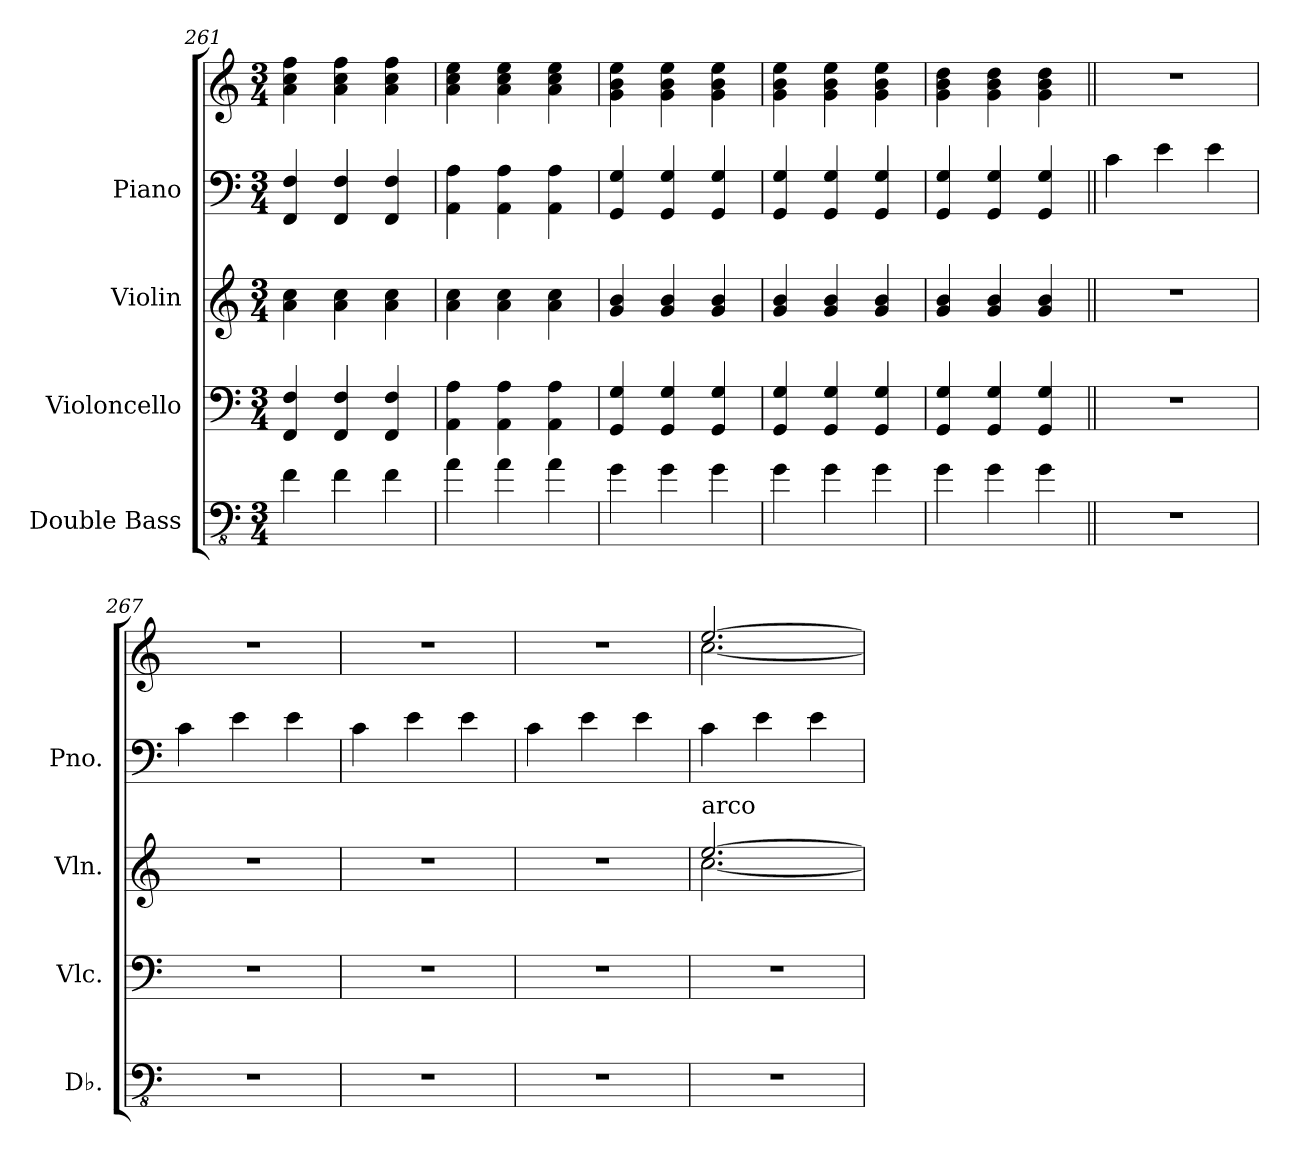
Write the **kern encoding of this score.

**kern	**kern	**kern	**kern	**kern
*part4	*part3	*part2	*part1	*part1
*staff5	*staff4	*staff3	*staff2	*staff1
*I"Double Bass	*I"Violoncello	*I"Violin	*I"Piano	*
*I'Db.	*I'Vlc.	*I'Vln.	*I'Pno.	*
*clefFv4	*clefF4	*clefG2	*clefF4	*clefG2
*ITrd7c12	*	*	*	*
*k[]	*k[]	*k[]	*k[]	*k[]
*M3/4	*M3/4	*M3/4	*M3/4	*M3/4
=261	=261	=261	=261	=261
4FF\	4FF/ 4F/	4a\ 4cc\	4FF/ 4F/	4a\ 4cc\ 4ff\
4FF\	4FF/ 4F/	4a\ 4cc\	4FF/ 4F/	4a\ 4cc\ 4ff\
4FF\	4FF/ 4F/	4a\ 4cc\	4FF/ 4F/	4a\ 4cc\ 4ff\
!!LO:LB:g=z
=262	=262	=262	=262	=262
4AA\	4AA\ 4A\	4a\ 4cc\	4AA\ 4A\	4a\ 4cc\ 4ee\
4AA\	4AA\ 4A\	4a\ 4cc\	4AA\ 4A\	4a\ 4cc\ 4ee\
4AA\	4AA\ 4A\	4a\ 4cc\	4AA\ 4A\	4a\ 4cc\ 4ee\
=263	=263	=263	=263	=263
4GG\	4GG/ 4G/	4g/ 4b/	4GG/ 4G/	4g\ 4b\ 4ee\
4GG\	4GG/ 4G/	4g/ 4b/	4GG/ 4G/	4g\ 4b\ 4ee\
4GG\	4GG/ 4G/	4g/ 4b/	4GG/ 4G/	4g\ 4b\ 4ee\
=264	=264	=264	=264	=264
4GG\	4GG/ 4G/	4g/ 4b/	4GG/ 4G/	4g\ 4b\ 4ee\
4GG\	4GG/ 4G/	4g/ 4b/	4GG/ 4G/	4g\ 4b\ 4ee\
4GG\	4GG/ 4G/	4g/ 4b/	4GG/ 4G/	4g\ 4b\ 4ee\
=265	=265	=265	=265	=265
4GG\	4GG/ 4G/	4g/ 4b/	4GG/ 4G/	4g\ 4b\ 4dd\
4GG\	4GG/ 4G/	4g/ 4b/	4GG/ 4G/	4g\ 4b\ 4dd\
4GG\	4GG/ 4G/	4g/ 4b/	4GG/ 4G/	4g\ 4b\ 4dd\
=266||	=266||	=266||	=266||	=266||
2.r	2.r	2.r	4c\	2.r
.	.	.	4e\	.
.	.	.	4e\	.
=267	=267	=267	=267	=267
2.r	2.r	2.r	4c\	2.r
.	.	.	4e\	.
.	.	.	4e\	.
=268	=268	=268	=268	=268
2.r	2.r	2.r	4c\	2.r
.	.	.	4e\	.
.	.	.	4e\	.
=269	=269	=269	=269	=269
2.r	2.r	2.r	4c\	2.r
.	.	.	4e\	.
.	.	.	4e\	.
=270	=270	=270	=270	=270
*	*	*^	*	*^
!	!	!LO:TX:a:t=arco	!	!	!	!
2.r	2.r	[2.ee/	[2.cc\	4c\	[2.ee/	[2.cc\
.	.	.	.	4e\	.	.
.	.	.	.	4e\	.	.
*	*	*v	*v	*	*v	*v
=	=	=	=	=
*-	*-	*-	*-	*-
